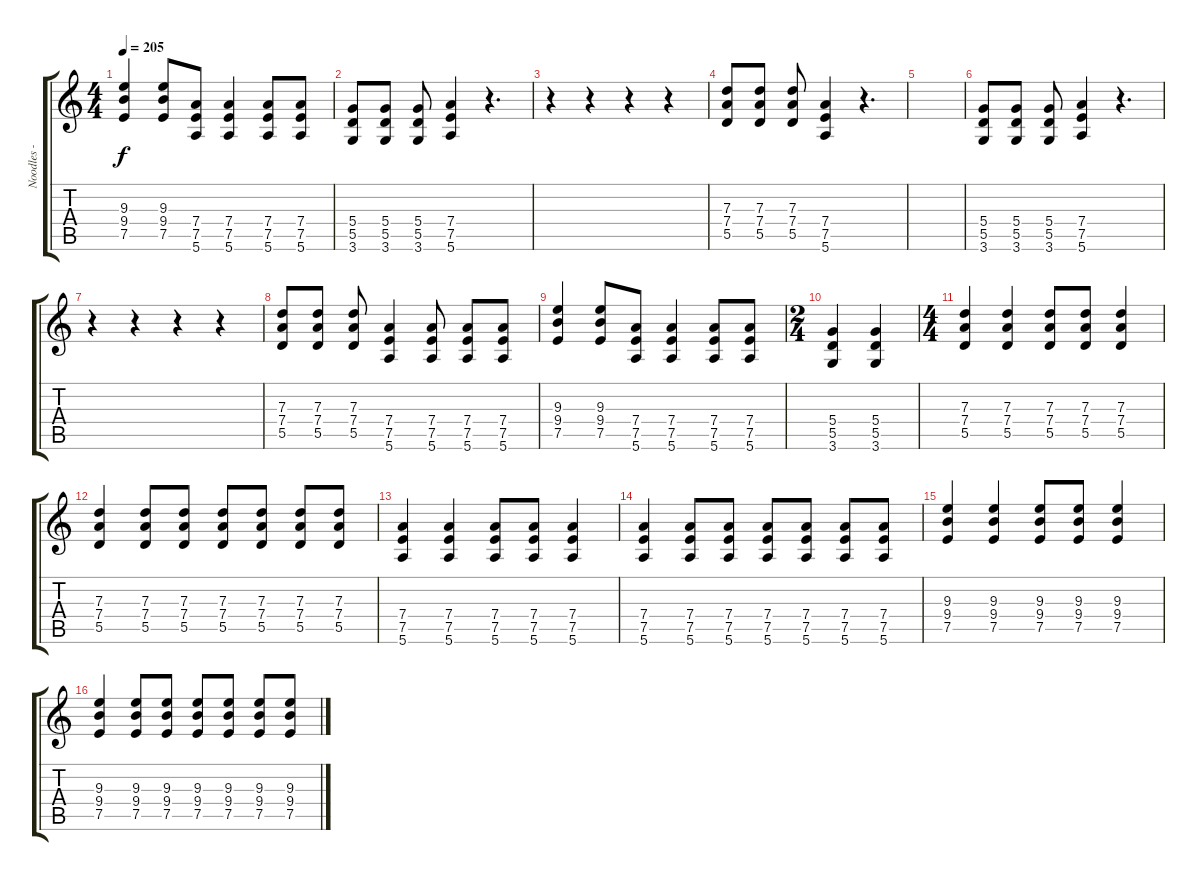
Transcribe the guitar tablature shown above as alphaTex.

\track ("Noodles - Guitar" "Noodles - ") {instrument electricguitarmuted}
\staff {score tabs}
\tuning (E4 B3 G3 D3 A2 E2) {hide}
\ts (4 4)
\tempo 205
\clef g2
\ks c
(9.3 9.4 7.5).4{dy f} (9.3 9.4 7.5).8 (7.4 7.5 5.6).8 (7.4 7.5 5.6).4 (7.4 7.5 5.6).8 (7.4 7.5 5.6).8 |
(5.4 5.5 3.6).8 (5.4 5.5 3.6).8 (5.4 5.5 3.6).8 (7.4 7.5 5.6).4 r.4{d} |
r.4 r.4 r.4 r.4 |
(7.3 7.4 5.5).8 (7.3 7.4 5.5).8 (7.3 7.4 5.5).8 (7.4 7.5 5.6).4 r.4{d} |
|
(5.4 5.5 3.6).8 (5.4 5.5 3.6).8 (5.4 5.5 3.6).8 (7.4 7.5 5.6).4 r.4{d} |
r.4 r.4 r.4 r.4 |
(7.3 7.4 5.5).8 (7.3 7.4 5.5).8 (7.3 7.4 5.5).8 (7.4 7.5 5.6).4 (7.4 7.5 5.6).8 (7.4 7.5 5.6).8 (7.4 7.5 5.6).8 |
(9.3 9.4 7.5).4 (9.3 9.4 7.5).8 (7.4 7.5 5.6).8 (7.4 7.5 5.6).4 (7.4 7.5 5.6).8 (7.4 7.5 5.6).8 |
\ts (2 4)
(5.4 5.5 3.6).4 (5.4 5.5 3.6).4 |
\ts (4 4)
(7.3 7.4 5.5).4 (7.3 7.4 5.5).4 (7.3 7.4 5.5).8 (7.3 7.4 5.5).8 (7.3 7.4 5.5).4 |
(7.3 7.4 5.5).4 (7.3 7.4 5.5).8 (7.3 7.4 5.5).8 (7.3 7.4 5.5).8 (7.3 7.4 5.5).8 (7.3 7.4 5.5).8 (7.3 7.4 5.5).8 |
(7.4 7.5 5.6).4 (7.4 7.5 5.6).4 (7.4 7.5 5.6).8 (7.4 7.5 5.6).8 (7.4 7.5 5.6).4 |
(7.4 7.5 5.6).4 (7.4 7.5 5.6).8 (7.4 7.5 5.6).8 (7.4 7.5 5.6).8 (7.4 7.5 5.6).8 (7.4 7.5 5.6).8 (7.4 7.5 5.6).8 |
(9.3 9.4 7.5).4 (9.3 9.4 7.5).4 (9.3 9.4 7.5).8 (9.3 9.4 7.5).8 (9.3 9.4 7.5).4 |
(9.3 9.4 7.5).4 (9.3 9.4 7.5).8 (9.3 9.4 7.5).8 (9.3 9.4 7.5).8 (9.3 9.4 7.5).8 (9.3 9.4 7.5).8 (9.3 9.4 7.5).8
